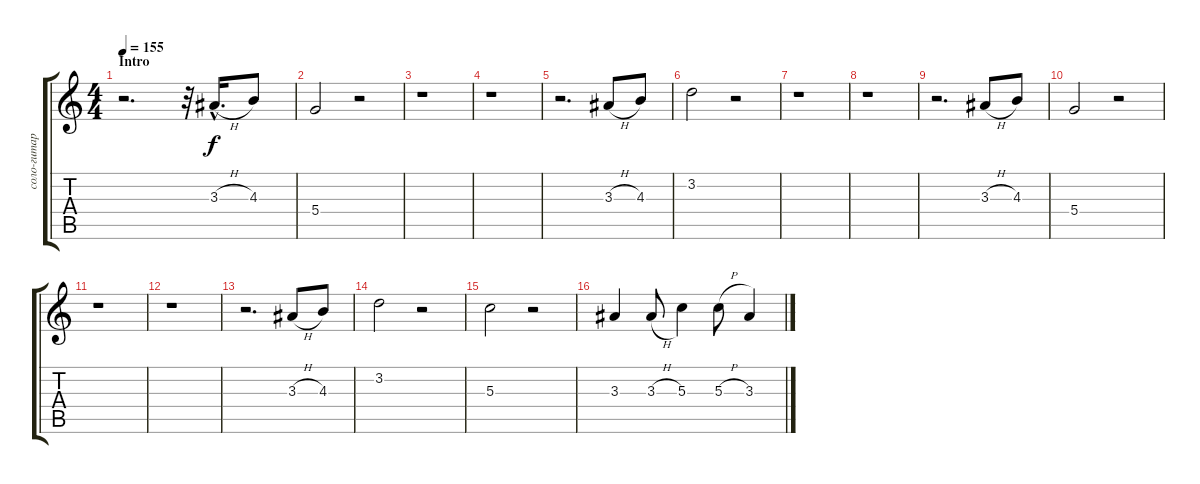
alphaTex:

\track ("соло-гитара Shura Bi" "соло-гитар") {instrument electricguitarjazz}
\staff {score tabs}
\tuning (E4 B3 G3 D3 A2 E2) {hide}
\ts (4 4)
\section ("" "Intro")
\tempo 155
\clef g2
\ks c
r.2{d dy f instrument electricguitarjazz} r.32 3.3{h hac}.16{d} 4.3.8 |
5.4.2 r.2 |
r.1 |
r.1 |
r.2{d} 3.3{h}.8 4.3.8 |
3.2.2 r.2 |
r.1 |
r.1 |
r.2{d} 3.3{h}.8 4.3.8 |
5.4.2 r.2 |
r.1 |
r.1 |
r.2{d} 3.3{h}.8 4.3.8 |
3.2.2 r.2 |
5.3.2 r.2 |
3.3.4 3.3{h}.8 5.3.4 5.3{h}.8 3.3.4
